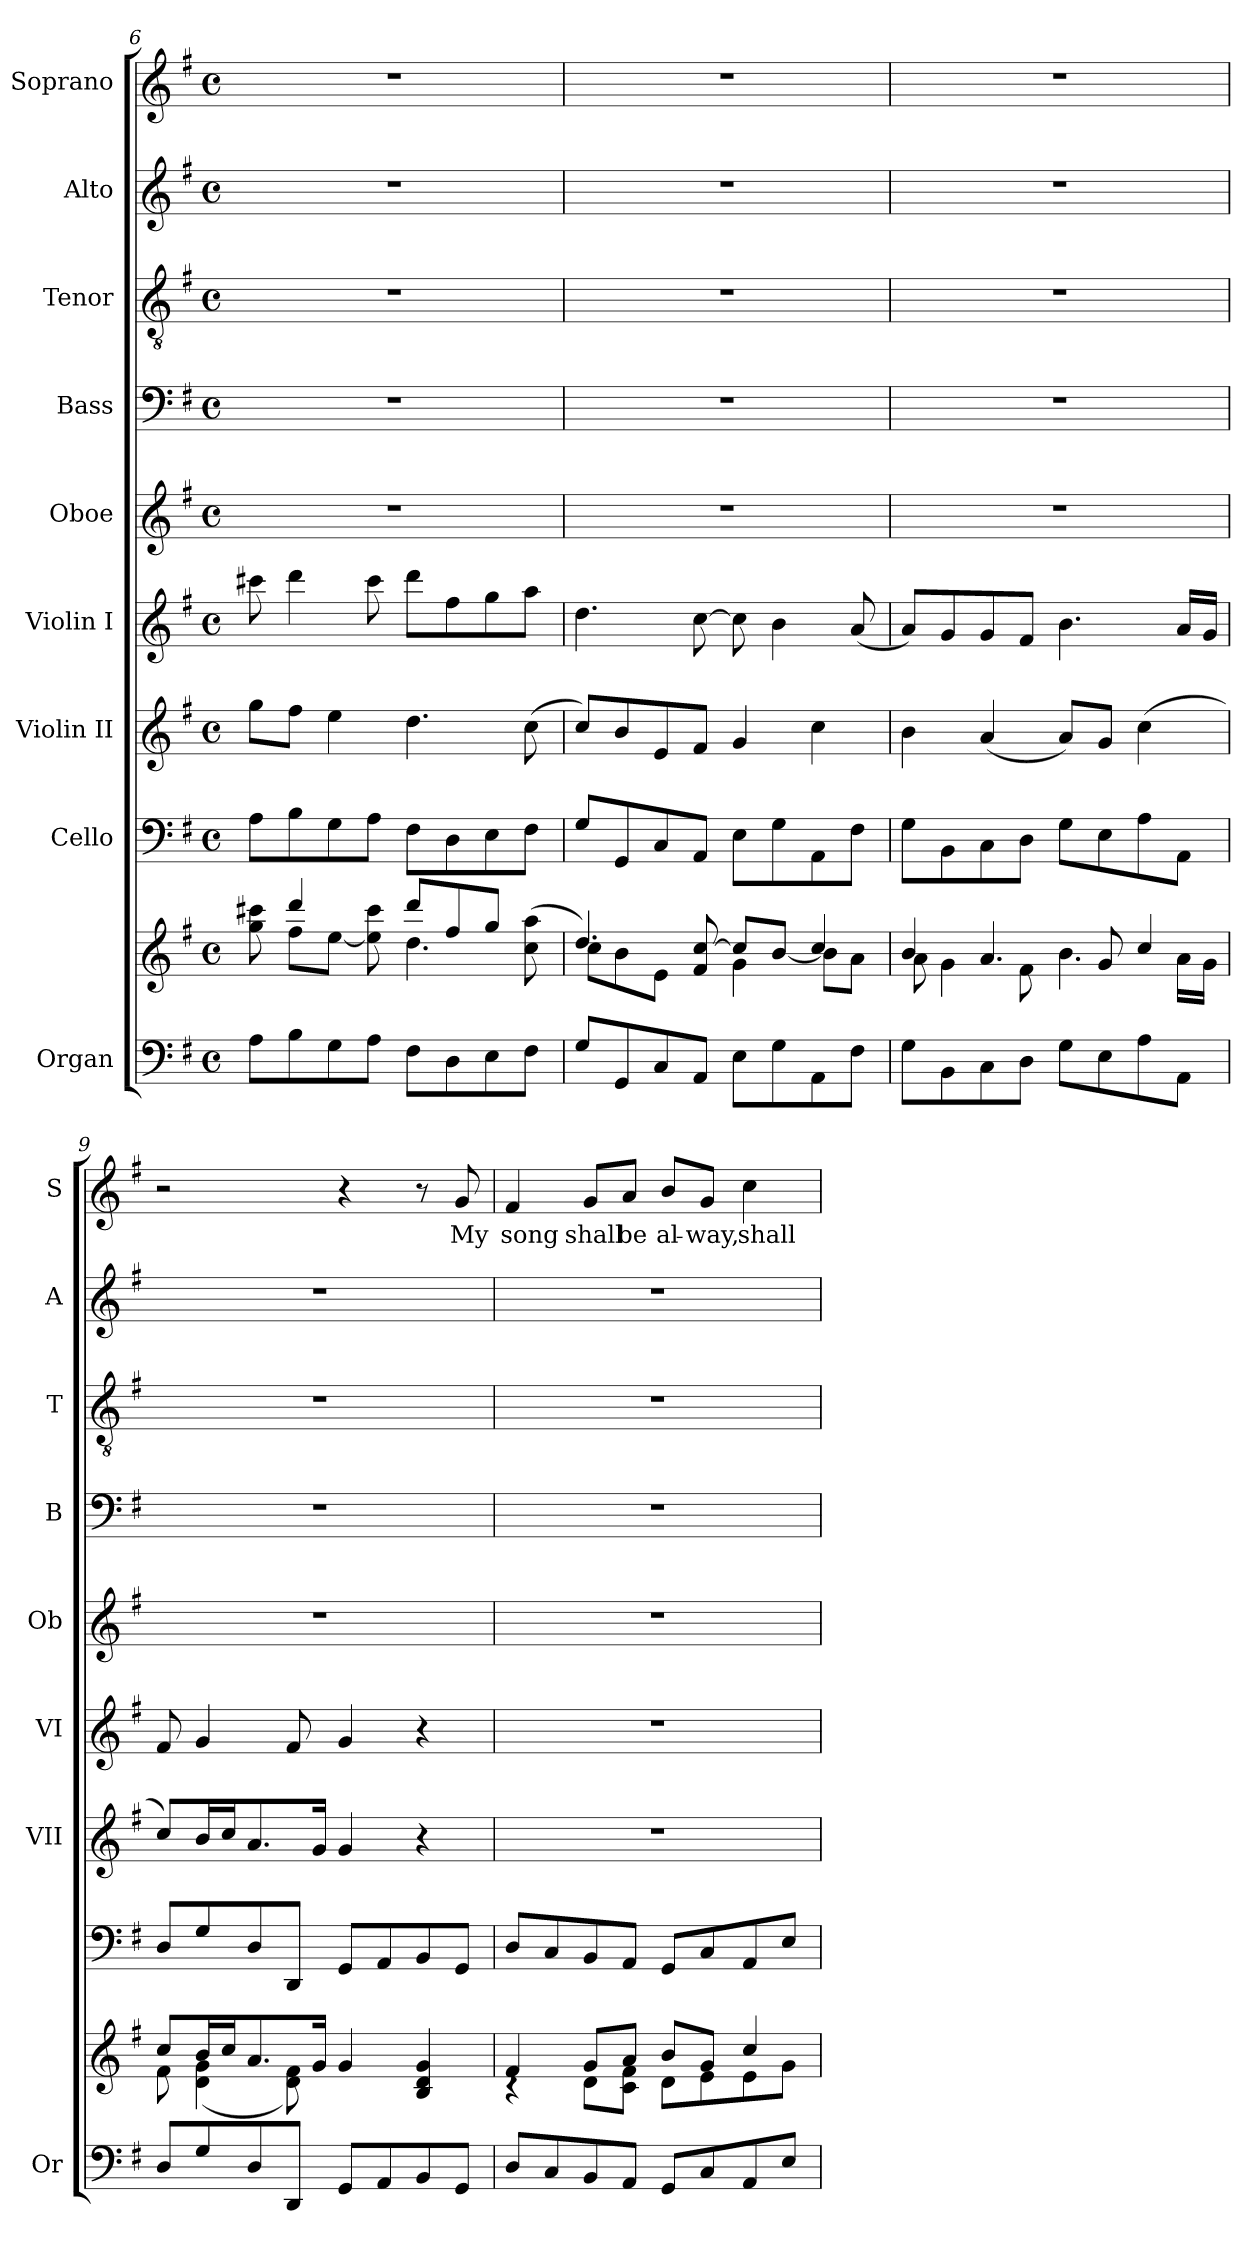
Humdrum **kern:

**kern	**kern	**kern	**kern	**kern	**kern	**kern	**kern	**kern	**kern	**text
*part9	*part9	*part8	*part7	*part6	*part5	*part4	*part3	*part2	*part1	*part1
*staff10	*staff9	*staff8	*staff7	*staff6	*staff5	*staff4	*staff3	*staff2	*staff1	*staff1
*I"Organ	*	*I"Cello	*I"Violin II	*I"Violin I	*I"Oboe	*I"Bass	*I"Tenor	*I"Alto	*I"Soprano	*
*I'Or	*	*	*I'VII	*I'VI	*I'Ob	*I'B	*I'T	*I'A	*I'S	*
*clefF4	*clefG2	*clefF4	*clefG2	*clefG2	*clefG2	*clefF4	*clefGv2	*clefG2	*clefG2	*
*k[f#]	*k[f#]	*k[f#]	*k[f#]	*k[f#]	*k[f#]	*k[f#]	*k[f#]	*k[f#]	*k[f#]	*
*G:	*G:	*G:	*G:	*G:	*G:	*G:	*G:	*G:	*G:	*
*M4/4	*M4/4	*M4/4	*M4/4	*M4/4	*M4/4	*M4/4	*M4/4	*M4/4	*M4/4	*
*met(c)	*met(c)	*met(c)	*met(c)	*met(c)	*met(c)	*met(c)	*met(c)	*met(c)	*met(c)	*
=6	=6	=6	=6	=6	=6	=6	=6	=6	=6	=6
*	*^	*	*	*	*	*	*	*	*	*
8A\L	8gg\ 8ccc#X\	8ryy	8A\L	8gg\L	8ccc#X\	1r	1r	1r	1r	1r	.
8B\	4ddd/	8ff#\L	8B\	8ff#\J	4ddd\	.	.	.	.	.	.
8G\	.	[8ee\J	8G\	4ee\	.	.	.	.	.	.	.
8A\J	8ee\] 8ccc#\	8ryy	8A\J	.	8ccc#\	.	.	.	.	.	.
8F#\L	4.dd\	8ddd/L	8F#\L	4.dd\	8ddd\L	.	.	.	.	.	.
8D\	.	8ff#/	8D\	.	8ff#\	.	.	.	.	.	.
8E\	.	8gg/J	8E\	.	8gg\	.	.	.	.	.	.
8F#\J	(8cc\ 8aa\	8ryy	8F#\J	(8cc\	8aa\J	.	.	.	.	.	.
!!LO:PB:g=z
=7	=7	=7	=7	=7	=7	=7	=7	=7	=7	=7	=7
8G/L	4.dd/)	8cc\L	8G/L	8cc/L)	4.dd\	1r	1r	1r	1r	1r	.
8GG/	.	8b\	8GG/	8b/	.	.	.	.	.	.	.
8C/	.	8e\J	8C/	8e/	.	.	.	.	.	.	.
8AA/J	8f#/ [8cc/	8ryy	8AA/J	8f#/J	[8cc\	.	.	.	.	.	.
8E\L	4g\	8cc/L]	8E\L	4g/	8cc\]	.	.	.	.	.	.
8G\	.	[8b/J	8G\	.	4b\	.	.	.	.	.	.
8AA\	4cc/	8b\L]	8AA\	4cc\	.	.	.	.	.	.	.
8F#\J	.	8a\J	8F#\J	.	(8a/	.	.	.	.	.	.
=8	=8	=8	=8	=8	=8	=8	=8	=8	=8	=8	=8
8G\L	4b/	8a\	8G\L	4b\	8a/L)	1r	1r	1r	1r	1r	.
8BB\	.	4g\	8BB\	.	8g/	.	.	.	.	.	.
8C\	4.a/	.	8C\	(4a/	8g/	.	.	.	.	.	.
8D\J	.	8f#\	8D\J	.	8f#/J	.	.	.	.	.	.
8G\L	.	4.b\	8G\L	8a/L)	4.b\	.	.	.	.	.	.
8E\	8g/	.	8E\	8g/J	.	.	.	.	.	.	.
8A\	4cc/	.	8A\	(4cc\	.	.	.	.	.	.	.
8AA\J	.	16a\LL	8AA\J	.	16a/LL	.	.	.	.	.	.
.	.	16g\JJ	.	.	16g/JJ	.	.	.	.	.	.
=9	=9	=9	=9	=9	=9	=9	=9	=9	=9	=9	=9
8D/L	8cc/L	8f#\	8D/L	8cc/L)	8f#/	1r	1r	1r	1r	2r	.
8G/	16b/L	(4d\ 4g\	8G/	16b/L	4g/	.	.	.	.	.	.
.	16cc/J	.	.	16cc/J	.	.	.	.	.	.	.
8D/	8.a/	.	8D/	8.a/	.	.	.	.	.	.	.
8DD/J	.	8d\ 8f#\)	8DD/J	.	8f#/	.	.	.	.	.	.
.	16g/Jk	.	.	16g/Jk	.	.	.	.	.	.	.
8GG/L	4g/	2ryy	8GG/L	4g/	4g/	.	.	.	.	4r	.
8AA/	.	.	8AA/	.	.	.	.	.	.	.	.
8BB/	4B/ 4d/ 4g/	.	8BB/	4r	4r	.	.	.	.	8r	.
8GG/J	.	.	8GG/J	.	.	.	.	.	.	8g/	My
=10	=10	=10	=10	=10	=10	=10	=10	=10	=10	=10	=10
8D/L	4f#/	4rc	8D/L	1r	1r	1r	1r	1r	1r	4f#/	song
8C/	.	.	8C/	.	.	.	.	.	.	.	.
8BB/	8g/L	8d\L	8BB/	.	.	.	.	.	.	8g/L	shall
8AA/J	8a/J	8c\ 8f#\J	8AA/J	.	.	.	.	.	.	8a/J	be
8GG/L	8b/L	8d\L	8GG/L	.	.	.	.	.	.	8b/L	al-
8C/	8g/J	8e\	8C/	.	.	.	.	.	.	8g/J	-way,
8AA/	4cc/	8e\	8AA/	.	.	.	.	.	.	4cc\	shall
8E/J	.	8g\J	8E/J	.	.	.	.	.	.	.	.
*	*v	*v	*	*	*	*	*	*	*	*	*
=	=	=	=	=	=	=	=	=	=	=
*-	*-	*-	*-	*-	*-	*-	*-	*-	*-	*-
